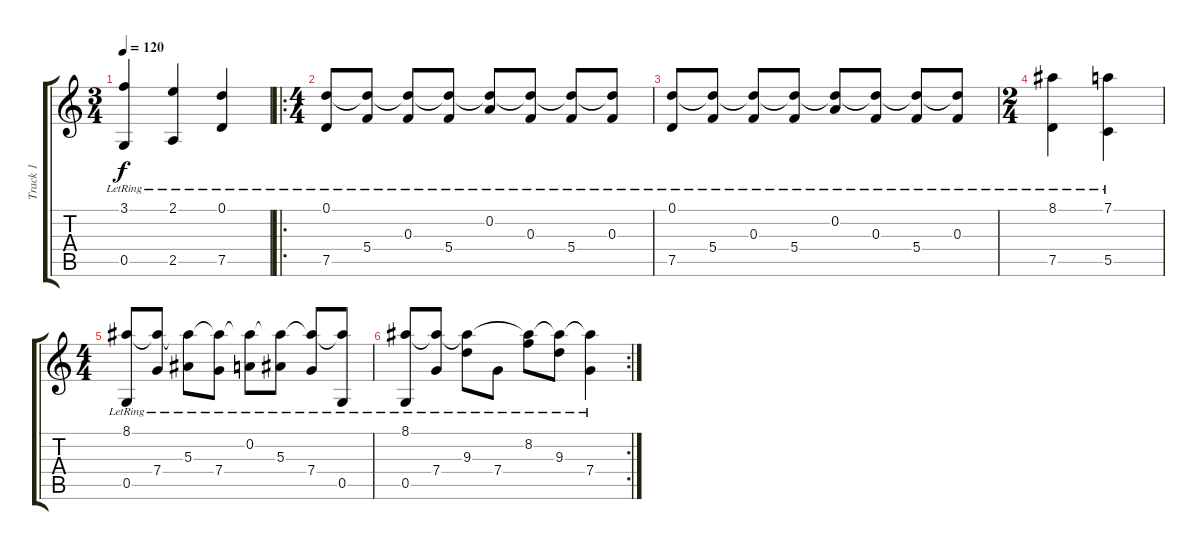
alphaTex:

\track ("Track 1" "Track 1") {instrument acousticguitarnylon}
\staff {score tabs}
\tuning (D4 A3 F3 C3 G2 D2) {hide}
\ts (3 4)
\tempo 120
\clef g2
\ks c
(3.1{lr} 0.5{lr}).4{dy f instrument acousticguitarnylon} (2.1{lr} 2.5{lr}).4 (0.1{lr} 7.5{lr}).4 |
\ro
\ts (4 4)
(0.1{lr} 7.5{lr}).8 (0.1{t} 5.4{lr}).8 (0.1{t} 0.3{lr}).8 (0.1{t} 5.4{lr}).8 (0.1{t} 0.2{lr}).8 (0.1{t} 0.3{lr}).8 (0.1{t} 5.4{lr}).8 (0.1{t} 0.3{lr}).8 |
(0.1{lr} 7.5{lr}).8 (0.1{t} 5.4{lr}).8 (0.1{t} 0.3{lr}).8 (0.1{t} 5.4{lr}).8 (0.1{t} 0.2{lr}).8 (0.1{t} 0.3{lr}).8 (0.1{t} 5.4{lr}).8 (0.1{t} 0.3{lr}).8 |
\ts (2 4)
(8.1{lr} 7.5{lr}).4 (7.1{lr} 5.5{lr}).4 |
\ts (4 4)
(8.1{lr} 0.5{lr}).8 (8.1{t} 7.4{lr}).8 (8.1{t} 5.3{lr}).8 (8.1{t} 7.4{lr}).8 (8.1{t} 0.2{lr}).8 (8.1{t} 5.3{lr}).8 (8.1{t} 7.4{lr}).8 (8.1{t} 0.5{lr}).8 |
\rc 2
(8.1{lr} 0.5{lr}).8 (8.1{t} 7.4{lr}).8 (8.1{t} 9.3{lr}).8 7.4{lr}.8 (8.1{t} 8.2{lr}).8 (8.1{t} 9.3{lr}).8 (8.1{t} 7.4{lr}).4
